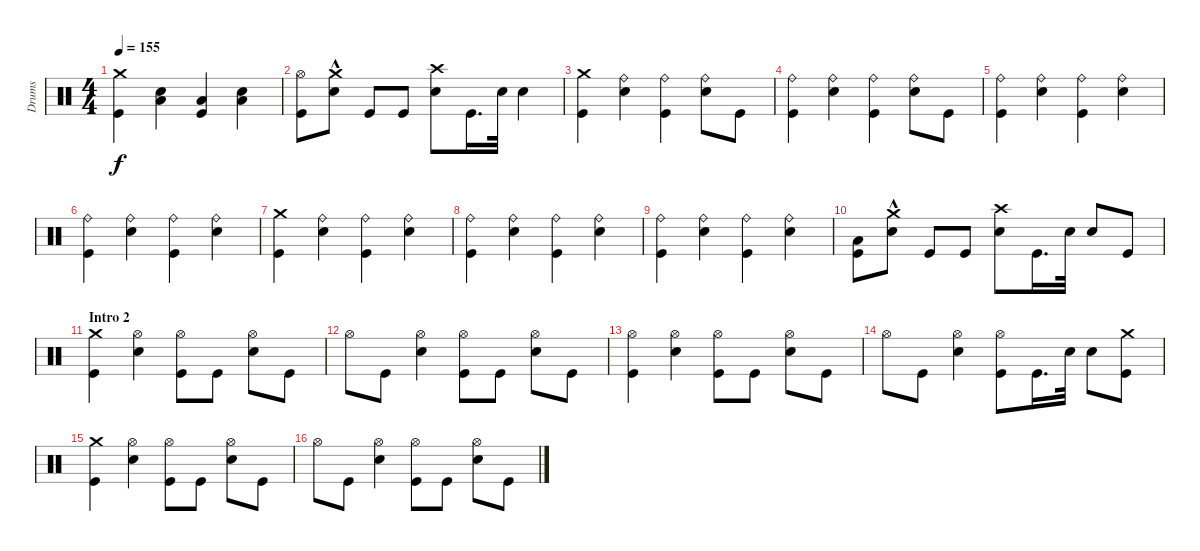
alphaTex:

\track ("Drums" "Drums") {instrument percussion}
\staff {score}
\articulation defaults
\ts (4 4)
\tempo 155
\clef neutral
\ks c
("Crash medium (hit)" "Kick (hit)").4{dy f} ("Low Tom (hit)" "Electric Snare (hit)").4 ("Kick (hit)" "Low Floor Tom (hit)").4 ("Electric Snare (hit)" "Low Tom (hit)").4 |
("Kick (hit)" "Hi-Hat (open)").8 ("Electric Snare (hit)" "Crash medium (hit)"{hac}).8 "Kick (hit)".8 "Kick (hit)".8 ("Crash high (hit)" "Electric Snare (hit)").8 "Kick (hit)".16{d} "Electric Snare (hit)".32 "Electric Snare (hit)".4 |
("Crash medium (hit)" "Kick (hit)").4 ("Ride (bell)" "Electric Snare (hit)").4 ("Ride (bell)" "Kick (hit)").4 ("Ride (bell)" "Electric Snare (hit)").8 "Kick (hit)".8 |
("Ride (bell)" "Kick (hit)").4 ("Ride (bell)" "Electric Snare (hit)").4 ("Ride (bell)" "Kick (hit)").4 ("Ride (bell)" "Electric Snare (hit)").8 "Kick (hit)".8 |
("Ride (bell)" "Kick (hit)").4 ("Ride (bell)" "Electric Snare (hit)").4 ("Ride (bell)" "Kick (hit)").4 ("Ride (bell)" "Electric Snare (hit)").4 |
("Ride (bell)" "Kick (hit)").4 ("Ride (bell)" "Electric Snare (hit)").4 ("Ride (bell)" "Kick (hit)").4 ("Ride (bell)" "Electric Snare (hit)").4 |
("Crash medium (hit)" "Kick (hit)").4 ("Ride (bell)" "Electric Snare (hit)").4 ("Ride (bell)" "Kick (hit)").4 ("Ride (bell)" "Electric Snare (hit)").4 |
("Ride (bell)" "Kick (hit)").4 ("Ride (bell)" "Electric Snare (hit)").4 ("Ride (bell)" "Kick (hit)").4 ("Ride (bell)" "Electric Snare (hit)").4 |
("Ride (bell)" "Kick (hit)").4 ("Ride (bell)" "Electric Snare (hit)").4 ("Ride (bell)" "Kick (hit)").4 ("Ride (bell)" "Electric Snare (hit)").4 |
("Low Floor Tom (hit)" "Kick (hit)").8 ("Crash medium (hit)"{hac} "Electric Snare (hit)").8 "Kick (hit)".8 "Kick (hit)".8 ("Electric Snare (hit)" "Crash high (hit)").8 "Kick (hit)".16{d} "Electric Snare (hit)".32 "Electric Snare (hit)".8 "Kick (hit)".8 |
\section ("" "Intro 2")
("Kick (hit)" "Crash medium (hit)").4 ("Electric Snare (hit)" "Hi-Hat (open)").4 ("Kick (hit)" "Hi-Hat (open)").8 "Kick (hit)".8 ("Electric Snare (hit)" "Hi-Hat (open)").8 "Kick (hit)".8 |
"Hi-Hat (open)".8 "Kick (hit)".8 ("Electric Snare (hit)" "Hi-Hat (open)").4 ("Kick (hit)" "Hi-Hat (open)").8 "Kick (hit)".8 ("Electric Snare (hit)" "Hi-Hat (open)").8 "Kick (hit)".8 |
("Hi-Hat (open)" "Kick (hit)").4 ("Hi-Hat (open)" "Electric Snare (hit)").4 ("Hi-Hat (open)" "Kick (hit)").8 "Kick (hit)".8 ("Hi-Hat (open)" "Electric Snare (hit)").8 "Kick (hit)".8 |
"Hi-Hat (open)".8 "Kick (hit)".8 ("Electric Snare (hit)" "Hi-Hat (open)").4 ("Kick (hit)" "Hi-Hat (open)").8 "Kick (hit)".16{d} "Electric Snare (hit)".32 "Electric Snare (hit)".8 ("Kick (hit)" "Crash medium (hit)").8 |
("Kick (hit)" "Crash medium (hit)").4 ("Electric Snare (hit)" "Hi-Hat (open)").4 ("Kick (hit)" "Hi-Hat (open)").8 "Kick (hit)".8 ("Electric Snare (hit)" "Hi-Hat (open)").8 "Kick (hit)".8 |
"Hi-Hat (open)".8 "Kick (hit)".8 ("Electric Snare (hit)" "Hi-Hat (open)").4 ("Kick (hit)" "Hi-Hat (open)").8 "Kick (hit)".8 ("Electric Snare (hit)" "Hi-Hat (open)").8 "Kick (hit)".8
